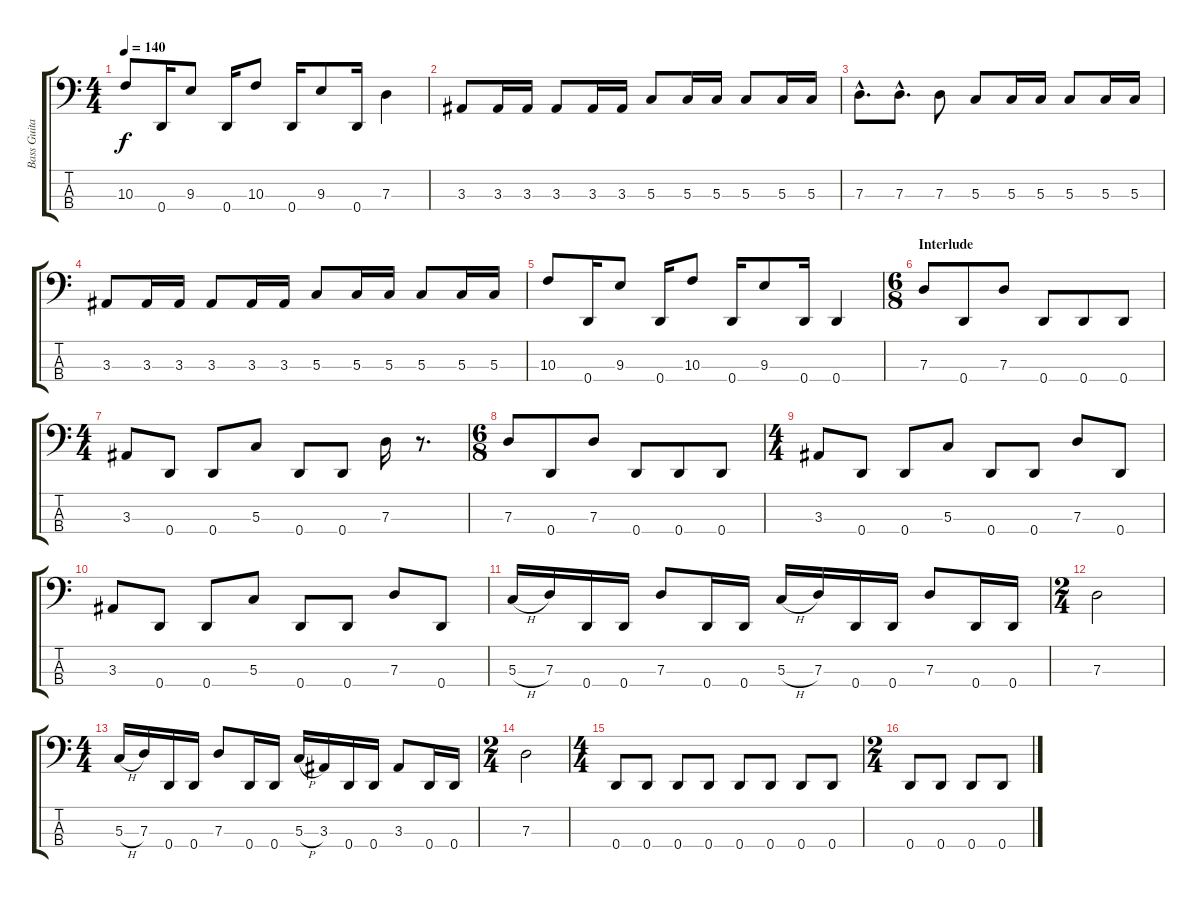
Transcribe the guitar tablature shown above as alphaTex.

\track ("Bass Guitar" "Bass Guita") {instrument electricbasspick}
\staff {score tabs}
\tuning (F2 C2 G1 D1) {hide}
\ts (4 4)
\tempo 140
\clef f4
\ks c
10.3.8{dy f} 0.4.16 9.3.8 0.4.16 10.3.8 0.4.16 9.3.8 0.4.16 7.3.4 |
3.3.8 3.3.16 3.3.16 3.3.8 3.3.16 3.3.16 5.3.8 5.3.16 5.3.16 5.3.8 5.3.16 5.3.16 |
7.3{hac}.8{d} 7.3{hac}.8{d} 7.3.8 5.3.8 5.3.16 5.3.16 5.3.8 5.3.16 5.3.16 |
3.3.8 3.3.16 3.3.16 3.3.8 3.3.16 3.3.16 5.3.8 5.3.16 5.3.16 5.3.8 5.3.16 5.3.16 |
10.3.8 0.4.16 9.3.8 0.4.16 10.3.8 0.4.16 9.3.8 0.4.16 0.4.4 |
\ts (6 8)
\section ("" "Interlude")
7.3.8 0.4.8 7.3.8 0.4.8 0.4.8 0.4.8 |
\ts (4 4)
3.3.8 0.4.8 0.4.8 5.3.8 0.4.8 0.4.8 7.3.16 r.8{d} |
\ts (6 8)
7.3.8 0.4.8 7.3.8 0.4.8 0.4.8 0.4.8 |
\ts (4 4)
3.3.8 0.4.8 0.4.8 5.3.8 0.4.8 0.4.8 7.3.8 0.4.8 |
3.3.8 0.4.8 0.4.8 5.3.8 0.4.8 0.4.8 7.3.8 0.4.8 |
5.3{h}.16 7.3.16 0.4.16 0.4.16 7.3.8 0.4.16 0.4.16 5.3{h}.16 7.3.16 0.4.16 0.4.16 7.3.8 0.4.16 0.4.16 |
\ts (2 4)
7.3.2 |
\ts (4 4)
5.3{h}.16 7.3.16 0.4.16 0.4.16 7.3.8 0.4.16 0.4.16 5.3{h}.16 3.3.16 0.4.16 0.4.16 3.3.8 0.4.16 0.4.16 |
\ts (2 4)
7.3.2 |
\ts (4 4)
0.4.8 0.4.8 0.4.8 0.4.8 0.4.8 0.4.8 0.4.8 0.4.8 |
\ts (2 4)
0.4.8 0.4.8 0.4.8 0.4.8
